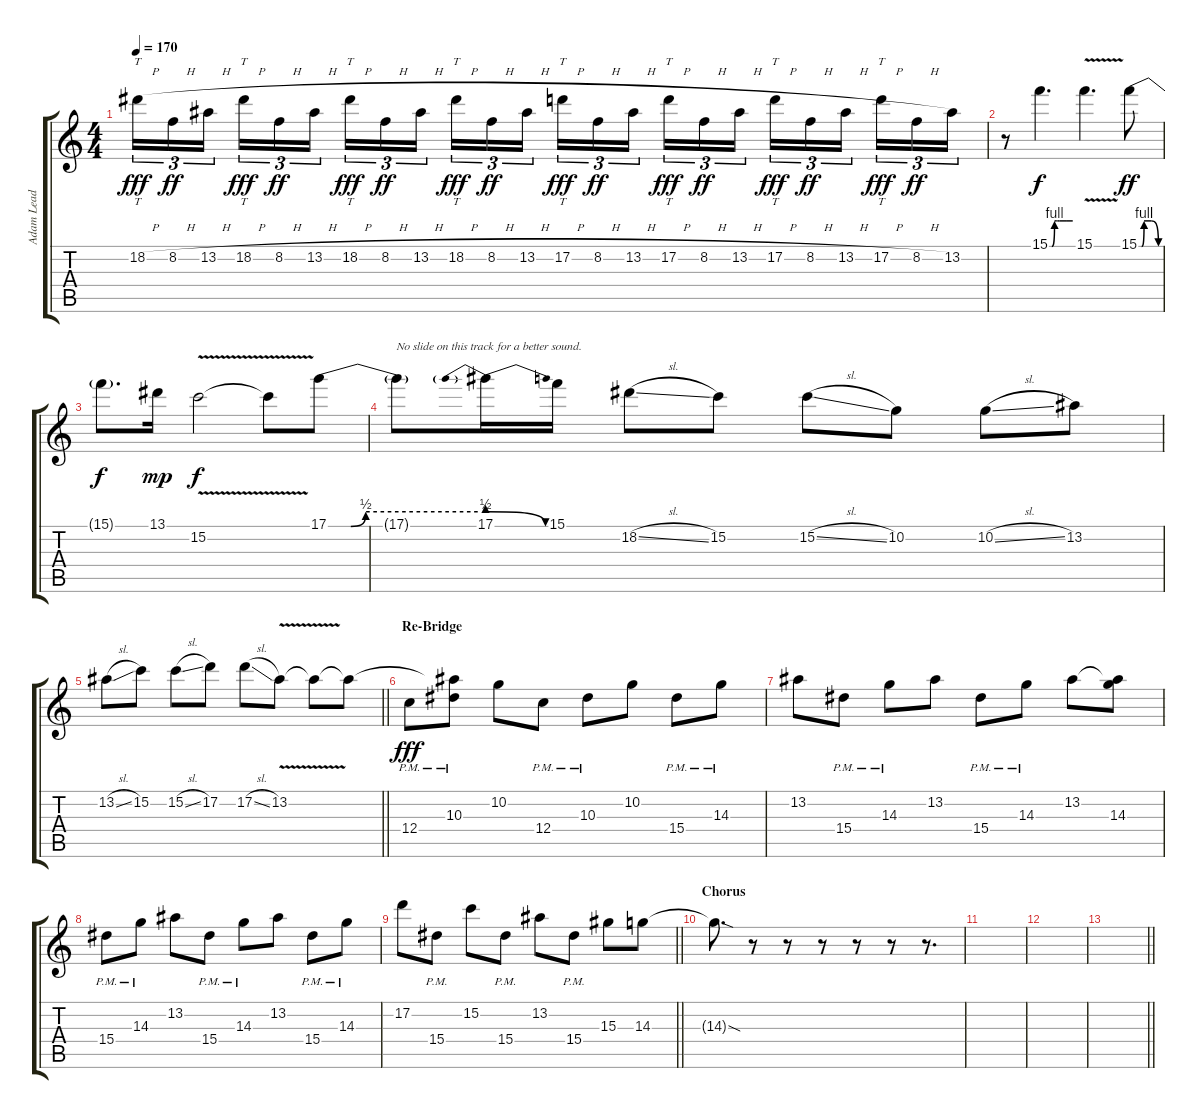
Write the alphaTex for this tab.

\track ("Adam Lead" "Adam Lead") {instrument distortionguitar}
\staff {score tabs}
\tuning (D4 A3 F3 C3 G2 C2) {hide}
\ts (4 4)
\tempo 170
\clef g2
\ks c
18.2{h}.16{tt tu (3 2) dy fff} 8.2{h}.16{tu (3 2) dy ff} 13.2{h}.16{tu (3 2) beam splitsecondary} 18.2{h}.16{tt tu (3 2) dy fff} 8.2{h}.16{tu (3 2) dy ff} 13.2{h}.16{tu (3 2)} 18.2{h}.16{tt tu (3 2) dy fff} 8.2{h}.16{tu (3 2) dy ff} 13.2{h}.16{tu (3 2) beam splitsecondary} 18.2{h}.16{tt tu (3 2) dy fff} 8.2{h}.16{tu (3 2) dy ff} 13.2{h}.16{tu (3 2)} 17.2{h}.16{tt tu (3 2) dy fff} 8.2{h}.16{tu (3 2) dy ff} 13.2{h}.16{tu (3 2) beam splitsecondary} 17.2{h}.16{tt tu (3 2) dy fff} 8.2{h}.16{tu (3 2) dy ff} 13.2{h}.16{tu (3 2)} 17.2{h}.16{tt tu (3 2) dy fff} 8.2{h}.16{tu (3 2) dy ff} 13.2{h}.16{tu (3 2) beam splitsecondary} 17.2{h}.16{tt tu (3 2) dy fff} 8.2{h}.16{tu (3 2) dy ff} 13.2.16{tu (3 2)} |
r.8 15.1{be (custom 0 0 3 0 6 0 13 4 17 4 21 4 26 4 40 4 45 4 60 4)}.4{d dy f} 15.1{v}.4{d} 15.1{be (custom 0 0 5 0 8 0 15 4 36 4 57 0 60 0)}.8{dy ff} |
15.1{t}.8{d dy f} 13.1.16{dy mp} 15.2{v}.2{dy f} 15.2{t}.8 17.1{be (custom 0 0 9 0 15 2 60 2)}.8 |
17.1{t}.8{txt "No slide on this track for a better sound."} 17.1{be (prebendrelease 0 2 60 0)}.16 15.1.16 18.2{sl}.8 15.2.8 15.2{sl}.8 10.2.8 10.2{sl}.8 13.2.8 |
\barLineRight lightlight
13.2{sl}.8 15.2.8 15.2{sl}.8 17.2.8 17.2{sl}.8 13.2{v}.8 13.2{t}.8 13.2{t}.8 |
\section ("" "Re-Bridge")
12.4{pm}.8{dy fff} (13.2{t} 10.3{pm}).8 10.2.8 12.4{pm}.8 10.3{pm}.8 10.2.8 15.4{pm}.8 14.3{pm}.8 |
13.2.8 15.4{pm}.8 14.3{pm}.8 13.2.8 15.4{pm}.8 14.3{pm}.8 13.2.8 (13.2{t} 14.3).8 |
15.4{pm}.8 14.3{pm}.8 13.2.8 15.4{pm}.8 14.3{pm}.8 13.2.8 15.4{pm}.8 14.3{pm}.8 |
\barLineRight lightlight
17.2.8 15.4{pm}.8 15.2.8 15.4{pm}.8 13.2.8 15.4{pm}.8 15.3.8 14.3.8 |
\section ("" "Chorus")
14.3{sod t}.8{d} r.8 r.8 r.8 r.8 r.8 r.8{d} |
|
|
\barLineRight lightlight
